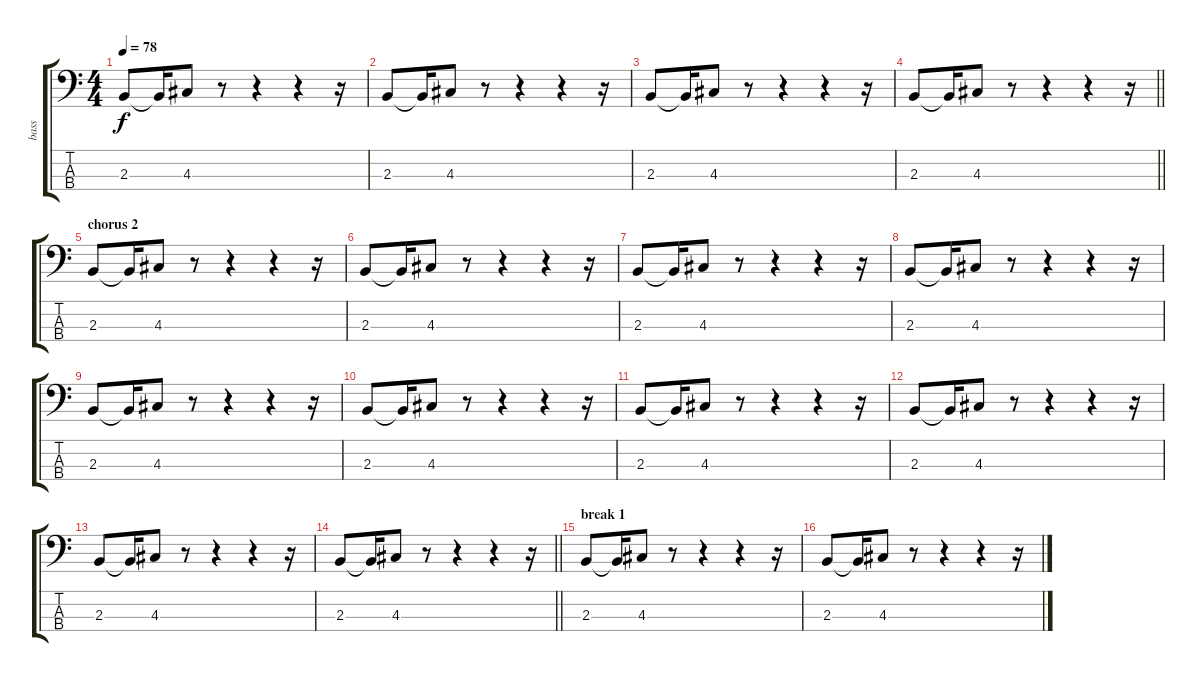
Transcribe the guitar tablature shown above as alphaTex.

\track ("bass" "bass") {instrument electricbassfinger}
\staff {score tabs}
\tuning (G2 D2 A1 E1) {hide}
\ts (4 4)
\tempo 78
\clef f4
\ks c
2.3.8{dy f} 2.3{t}.16 4.3.8 r.8 r.4 r.4 r.16 |
2.3.8 2.3{t}.16 4.3.8 r.8 r.4 r.4 r.16 |
2.3.8 2.3{t}.16 4.3.8 r.8 r.4 r.4 r.16 |
\barLineRight lightlight
2.3.8 2.3{t}.16 4.3.8 r.8 r.4 r.4 r.16 |
\section ("" "chorus 2")
2.3.8 2.3{t}.16 4.3.8 r.8 r.4 r.4 r.16 |
2.3.8 2.3{t}.16 4.3.8 r.8 r.4 r.4 r.16 |
2.3.8 2.3{t}.16 4.3.8 r.8 r.4 r.4 r.16 |
2.3.8 2.3{t}.16 4.3.8 r.8 r.4 r.4 r.16 |
2.3.8 2.3{t}.16 4.3.8 r.8 r.4 r.4 r.16 |
2.3.8 2.3{t}.16 4.3.8 r.8 r.4 r.4 r.16 |
2.3.8 2.3{t}.16 4.3.8 r.8 r.4 r.4 r.16 |
2.3.8 2.3{t}.16 4.3.8 r.8 r.4 r.4 r.16 |
2.3.8 2.3{t}.16 4.3.8 r.8 r.4 r.4 r.16 |
\barLineRight lightlight
2.3.8 2.3{t}.16 4.3.8 r.8 r.4 r.4 r.16 |
\section ("" "break 1")
2.3.8 2.3{t}.16 4.3.8 r.8 r.4 r.4 r.16 |
2.3.8 2.3{t}.16 4.3.8 r.8 r.4 r.4 r.16
